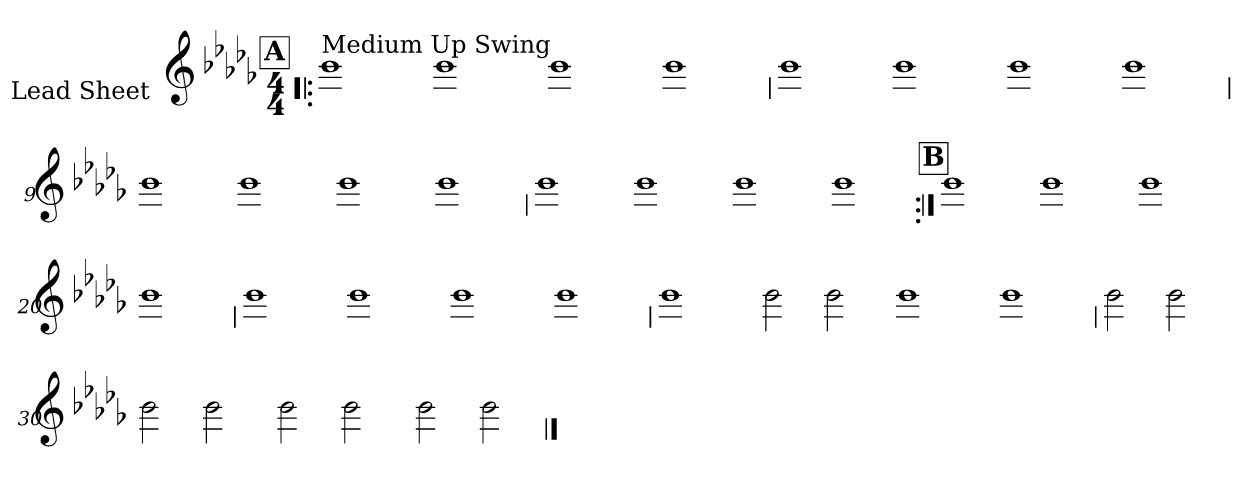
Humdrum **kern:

**kern
*part1
*staff1
*I"Lead Sheet
*stria0
*clefG2
*k[b-e-a-d-g-]
*b-:
*M4/4
!!LO:REH:place=s1:a:t=A
=1!|:
!LO:TX:a:t=Medium Up Swing
1b-
=2-
1b-
=3-
1b-
=4-
1b-
!!LO:LB:g=z
=5
1b-
=6-
1b-
=7-
1b-
=8-
1b-
!!LO:LB:g=z
=9
1b-
=10-
1b-
=11-
1b-
=12-
1b-
!!LO:LB:g=z
=13
1b-
=14-
1b-
=15-
1b-
=16-
1b-
!!LO:LB:g=z
!!LO:REH:place=s1:a:t=B
=17:|!
1b-
=18-
1b-
=19-
1b-
=20-
1b-
!!LO:LB:g=z
=21
1b-
=22-
1b-
=23-
1b-
=24-
1b-
!!LO:LB:g=z
=25
1b-
=26-
2b-
2b-
=27-
1b-
=28-
1b-
!!LO:LB:g=z
=29
2b-
2b-
=30-
2b-
2b-
=31-
2b-
2b-
=32-
2b-
2b-
==
*-
